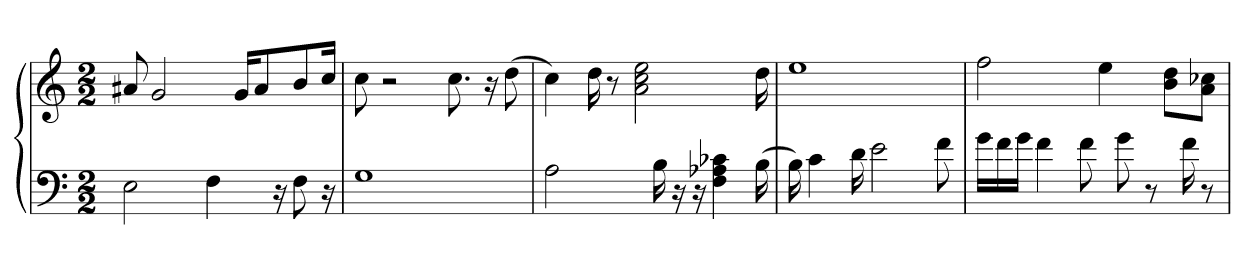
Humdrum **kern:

**kern	**kern
*part1	*part1
*staff2	*staff1
*clefF4	*clefG2
*k[]	*k[]
*M2/2	*M2/2
=1	=1
2E	8a#X
.	2g
4F	.
.	16g/KL
.	8a#/
16r	.
8F	8b/
16r	16cc/Jk
=2	=2
1G	8cc
.	2r
.	8.cc
.	16r
.	(8dd
=3	=3
2A	4cc)
.	16dd
.	8r
.	2a 2cc 2ee
16B	.
16r	.
16r	.
4F 4A-X 4c-X	.
(16B	16dd
=4	=4
16B)	1ee
4c	.
16d	.
2e	.
8f	.
=5	=5
16g\LL	2ff
16f\	.
16g\JJ	.
4f	.
8f	.
.	4ee
8g	.
8r	.
.	8b\ 8dd\L
16f	.
8r	8a\ 8cc-X\J
=	=
*-	*-
